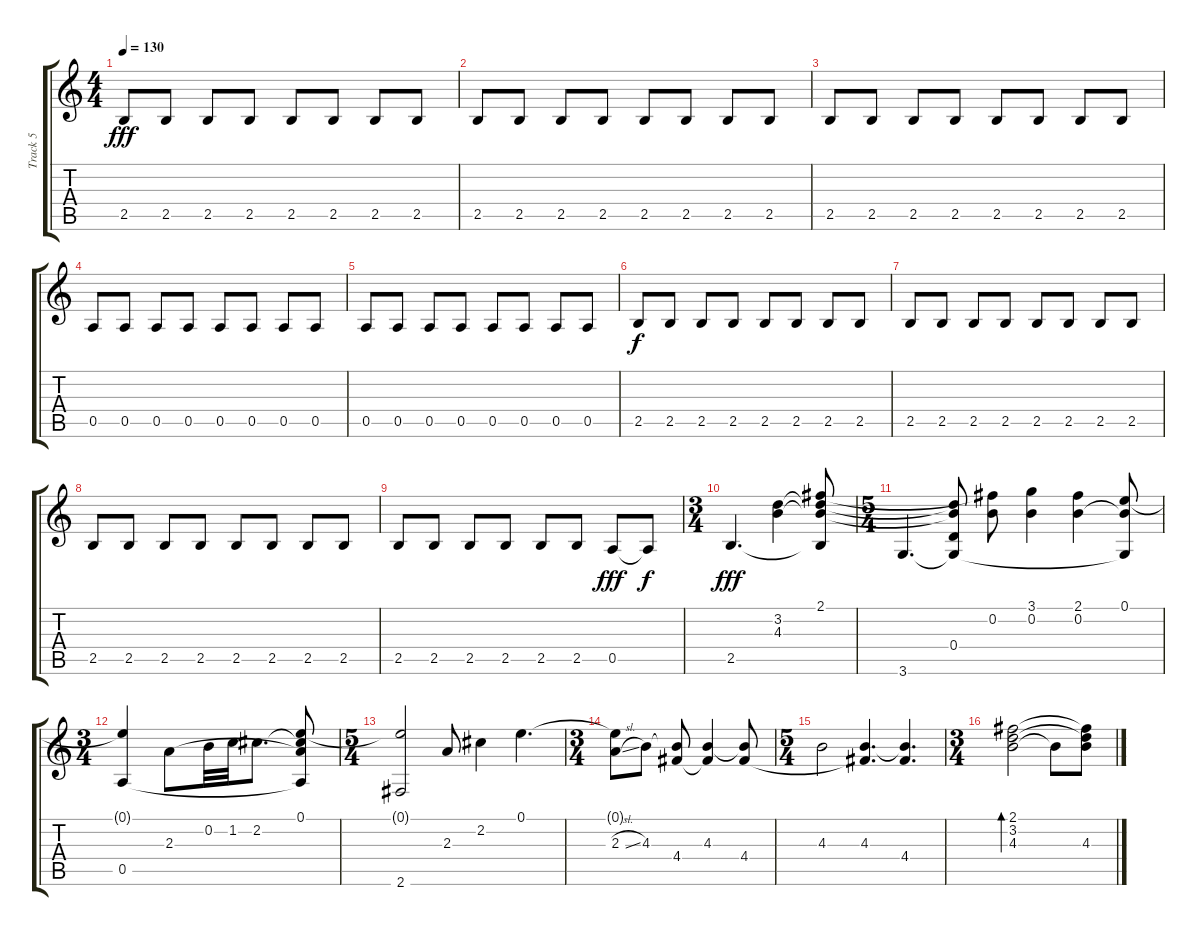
\track ("Track 5" "Track 5") {instrument electricguitarclean}
\staff {score tabs}
\tuning (E4 B3 G3 D3 A2 E2) {hide}
\ts (4 4)
\tempo 130
\clef g2
\ks c
2.5.8{dy fff} 2.5.8 2.5.8 2.5.8 2.5.8 2.5.8 2.5.8 2.5.8 |
2.5.8 2.5.8 2.5.8 2.5.8 2.5.8 2.5.8 2.5.8 2.5.8 |
2.5.8 2.5.8 2.5.8 2.5.8 2.5.8 2.5.8 2.5.8 2.5.8 |
0.5.8 0.5.8 0.5.8 0.5.8 0.5.8 0.5.8 0.5.8 0.5.8 |
0.5.8 0.5.8 0.5.8 0.5.8 0.5.8 0.5.8 0.5.8 0.5.8 |
2.5.8{dy f} 2.5.8 2.5.8 2.5.8 2.5.8 2.5.8 2.5.8 2.5.8 |
2.5.8 2.5.8 2.5.8 2.5.8 2.5.8 2.5.8 2.5.8 2.5.8 |
2.5.8 2.5.8 2.5.8 2.5.8 2.5.8 2.5.8 2.5.8 2.5.8 |
2.5.8 2.5.8 2.5.8 2.5.8 2.5.8 2.5.8 0.5.8{dy fff} 0.5{t}.8{dy f} |
\ts (3 4)
2.5.4{d dy fff} (3.2 4.3).4 (2.1 3.2{t} 4.3{t} 2.5{t}).8 |
\ts (5 4)
3.6.4{d} (3.2{t} 4.3{t} 0.4 3.6{t}).8 (2.1{t} 0.2).8 (3.1 0.2).4 (2.1 0.2).4 (0.1 0.2{t} 3.6{t}).8 |
\ts (3 4)
(0.1{t} 0.5).4 2.3.8 0.2.32 1.2.32 2.2.8{d} (0.1 2.2{t} 2.3{t} 0.5{t}).8 |
\ts (5 4)
(0.1{t} 2.6).2 2.3.8 2.2.4 0.1.4{d} |
\ts (3 4)
(0.1{t} 2.3{sl}).8 4.3.8 (4.3{t} 4.4).8 (4.3 4.4{t}).4 (4.3{t} 4.4).8 |
\ts (5 4)
4.3.2 (4.3 4.4{t}).4{d} (4.3{t} 4.4).4{d} |
\ts (3 4)
(2.1 3.2 4.3).2{bd 240} 4.3{t}.8 (2.1{t} 3.2{t} 4.3).8
